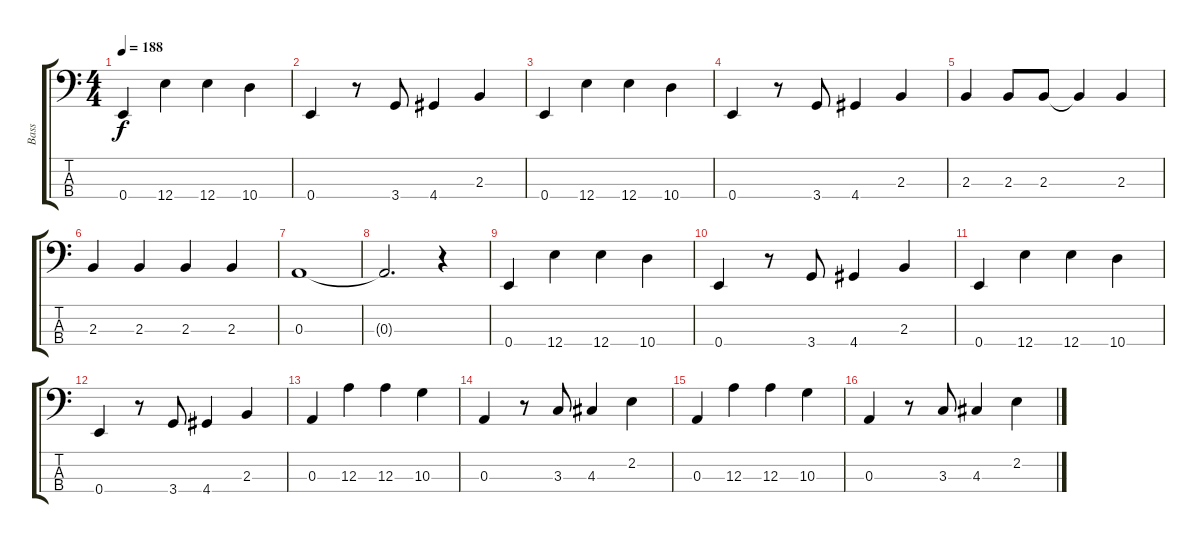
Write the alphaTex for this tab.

\track ("Bass" "Bass") {instrument electricbassfinger}
\staff {score tabs}
\tuning (G2 D2 A1 E1) {hide}
\ts (4 4)
\tempo 188
\clef f4
\ks c
0.4.4{dy f} 12.4.4 12.4.4 10.4.4 |
0.4.4 r.8 3.4.8 4.4.4 2.3.4 |
0.4.4 12.4.4 12.4.4 10.4.4 |
0.4.4 r.8 3.4.8 4.4.4 2.3.4 |
2.3.4 2.3.8 2.3.8 2.3{t}.4 2.3.4 |
2.3.4 2.3.4 2.3.4 2.3.4 |
0.3.1 |
0.3{t}.2{d} r.4 |
0.4.4 12.4.4 12.4.4 10.4.4 |
0.4.4 r.8 3.4.8 4.4.4 2.3.4 |
0.4.4 12.4.4 12.4.4 10.4.4 |
0.4.4 r.8 3.4.8 4.4.4 2.3.4 |
0.3.4 12.3.4 12.3.4 10.3.4 |
0.3.4 r.8 3.3.8 4.3.4 2.2.4 |
0.3.4 12.3.4 12.3.4 10.3.4 |
0.3.4 r.8 3.3.8 4.3.4 2.2.4
